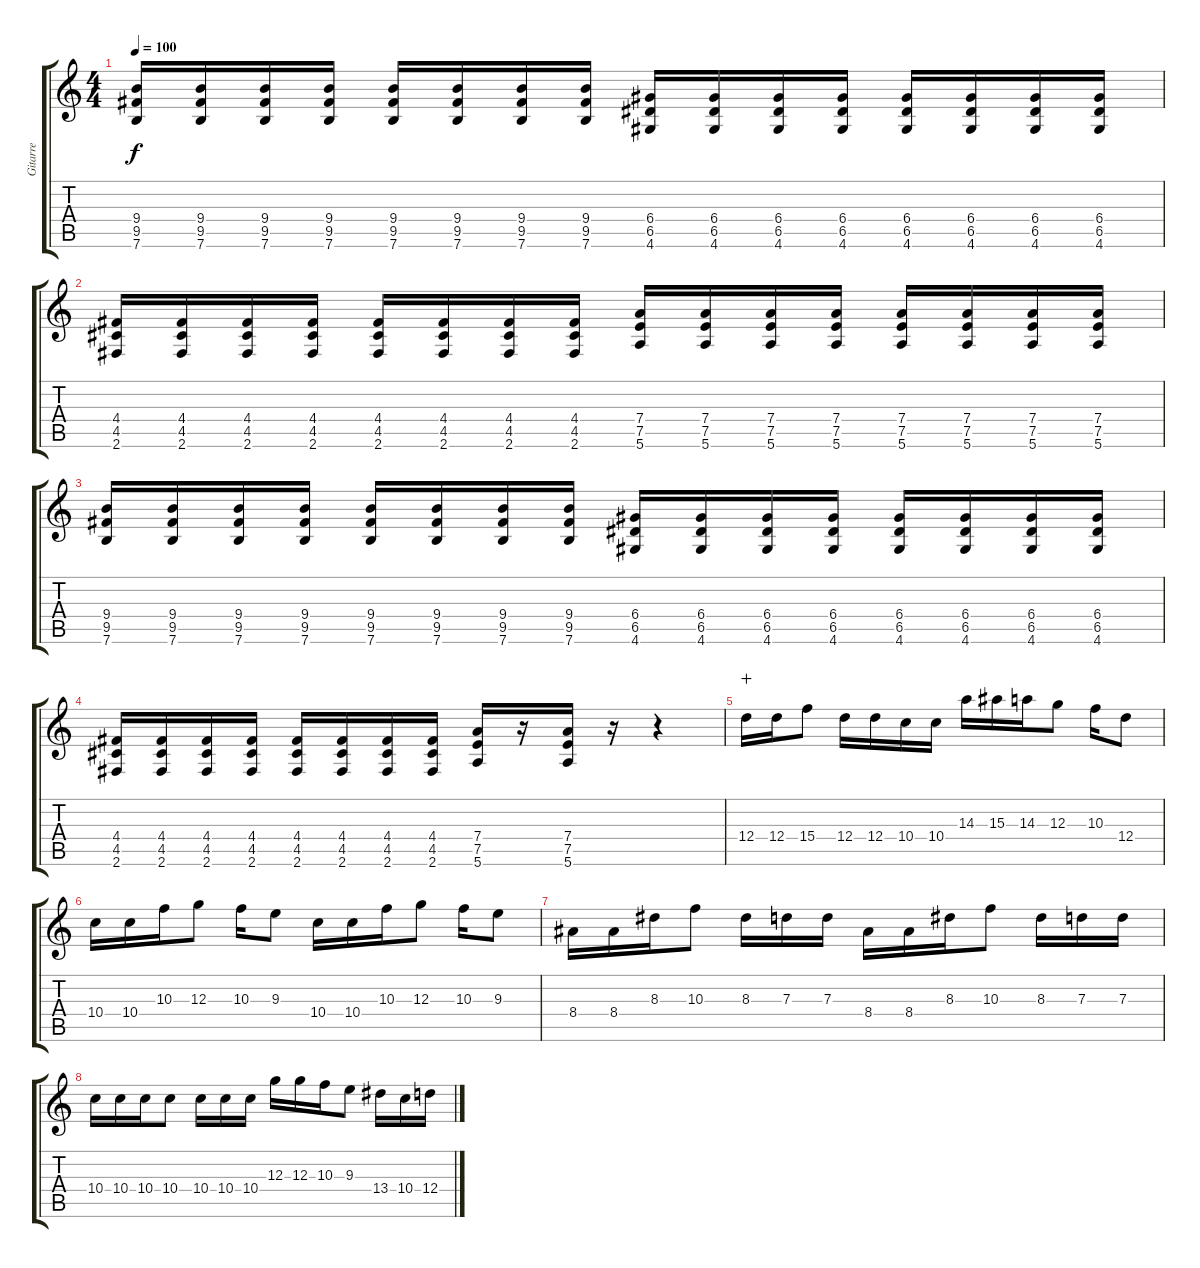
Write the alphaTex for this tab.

\track ("Gitarre" "Gitarre") {instrument distortionguitar}
\staff {score tabs}
\tuning (E4 B3 G3 D3 A2 E2) {hide}
\ts (4 4)
\tempo 100
\clef g2
\ks c
(9.4 9.5 7.6).16{dy f volume 13 instrument distortionguitar} (9.4 9.5 7.6).16 (9.4 9.5 7.6).16 (9.4 9.5 7.6).16 (9.4 9.5 7.6).16 (9.4 9.5 7.6).16 (9.4 9.5 7.6).16 (9.4 9.5 7.6).16 (6.4 6.5 4.6).16 (6.4 6.5 4.6).16 (6.4 6.5 4.6).16 (6.4 6.5 4.6).16 (6.4 6.5 4.6).16 (6.4 6.5 4.6).16 (6.4 6.5 4.6).16 (6.4 6.5 4.6).16 |
(4.4 4.5 2.6).16 (4.4 4.5 2.6).16 (4.4 4.5 2.6).16 (4.4 4.5 2.6).16 (4.4 4.5 2.6).16 (4.4 4.5 2.6).16 (4.4 4.5 2.6).16 (4.4 4.5 2.6).16 (7.4 7.5 5.6).16 (7.4 7.5 5.6).16 (7.4 7.5 5.6).16 (7.4 7.5 5.6).16 (7.4 7.5 5.6).16 (7.4 7.5 5.6).16 (7.4 7.5 5.6).16 (7.4 7.5 5.6).16 |
(9.4 9.5 7.6).16 (9.4 9.5 7.6).16 (9.4 9.5 7.6).16 (9.4 9.5 7.6).16 (9.4 9.5 7.6).16 (9.4 9.5 7.6).16 (9.4 9.5 7.6).16 (9.4 9.5 7.6).16 (6.4 6.5 4.6).16 (6.4 6.5 4.6).16 (6.4 6.5 4.6).16 (6.4 6.5 4.6).16 (6.4 6.5 4.6).16 (6.4 6.5 4.6).16 (6.4 6.5 4.6).16 (6.4 6.5 4.6).16 |
(4.4 4.5 2.6).16 (4.4 4.5 2.6).16 (4.4 4.5 2.6).16 (4.4 4.5 2.6).16 (4.4 4.5 2.6).16 (4.4 4.5 2.6).16 (4.4 4.5 2.6).16 (4.4 4.5 2.6).16 (7.4 7.5 5.6).16 r.16 (7.4 7.5 5.6).16 r.16 r.4 |
12.4.16{volume 16 wahc} 12.4.16 15.4.8 12.4.16 12.4.16 10.4.16 10.4.16 14.3.16 15.3.16 14.3.16 12.3.8 10.3.16 12.4.8 |
10.4.16 10.4.16 10.3.16 12.3.8 10.3.16 9.3.8 10.4.16 10.4.16 10.3.16 12.3.8 10.3.16 9.3.8 |
8.4.16 8.4.16 8.3.16 10.3.8 8.3.16 7.3.16 7.3.16 8.4.16 8.4.16 8.3.16 10.3.8 8.3.16 7.3.16 7.3.16 |
10.4.16 10.4.16 10.4.16 10.4.8 10.4.16 10.4.16 10.4.16 12.3.16 12.3.16 10.3.16 9.3.8 13.4.16 10.4.16 12.4.16
